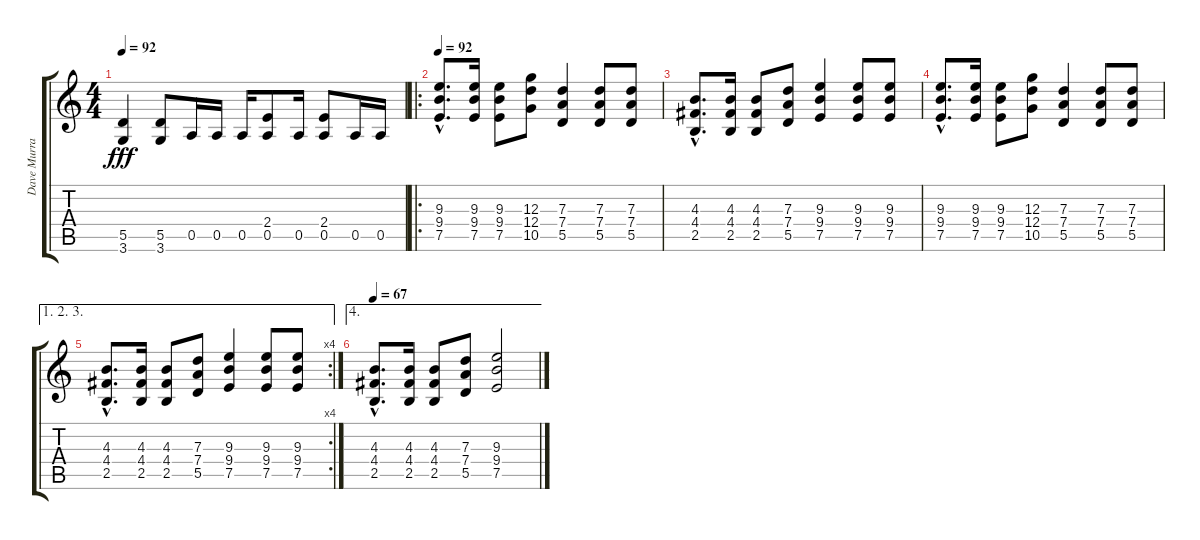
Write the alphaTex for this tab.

\track ("Dave Murray" "Dave Murra") {instrument distortionguitar}
\staff {score tabs}
\tuning (E4 B3 G3 D3 A2 E2) {hide}
\ts (4 4)
\tempo 92
\clef g2
\ks c
(5.5 3.6).4{dy fff} (5.5 3.6).8 0.5.16 0.5.16 0.5.16 (2.4 0.5).8 0.5.16 (2.4 0.5).8 0.5.16 0.5.16 |
\ro
\tempo 92
(9.3{hac} 9.4{hac} 7.5{hac}).8{d} (9.3 9.4 7.5).16 (9.3 9.4 7.5).8 (12.3 12.4 10.5).8 (7.3 7.4 5.5).4 (7.3 7.4 5.5).8 (7.3 7.4 5.5).8 |
(4.3{hac} 4.4{hac} 2.5{hac}).8{d} (4.3 4.4 2.5).16 (4.3 4.4 2.5).8 (7.3 7.4 5.5).8 (9.3 9.4 7.5).4 (9.3 9.4 7.5).8 (9.3 9.4 7.5).8 |
(9.3{hac} 9.4{hac} 7.5{hac}).8{d} (9.3 9.4 7.5).16 (9.3 9.4 7.5).8 (12.3 12.4 10.5).8 (7.3 7.4 5.5).4 (7.3 7.4 5.5).8 (7.3 7.4 5.5).8 |
\ae (1 2 3)
\rc 4
(4.3{hac} 4.4{hac} 2.5{hac}).8{d} (4.3 4.4 2.5).16 (4.3 4.4 2.5).8 (7.3 7.4 5.5).8 (9.3 9.4 7.5).4 (9.3 9.4 7.5).8 (9.3 9.4 7.5).8 |
\ae 4
\tempo 67
(4.3{hac} 4.4{hac} 2.5{hac}).8{d} (4.3 4.4 2.5).16 (4.3 4.4 2.5).8 (7.3 7.4 5.5).8 (9.3 9.4 7.5).2
